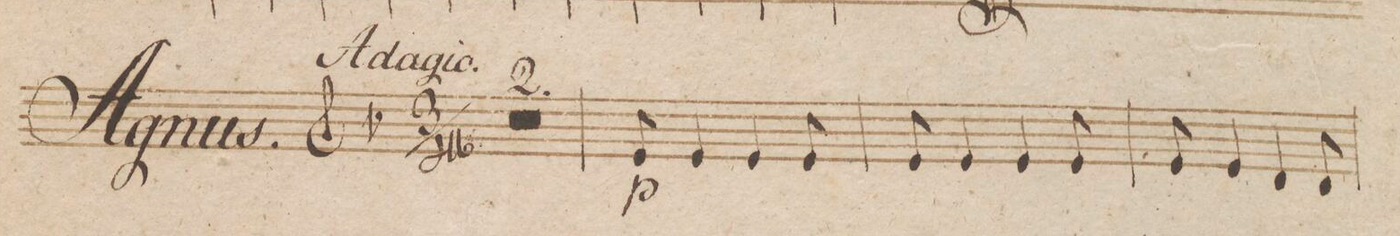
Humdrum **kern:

**kern	**dynam
*I"Violino Imo	*
*clefG2	*
*k[b-]	*
*M3/4	*
1.r	.
=2	=2
=3	=3
*	*below
8e/	p
4e/	.
4e/	.
8e/	.
=4	=4
8e/	.
4e/	.
4e/	.
8e/	.
=5	=5
8e/	.
4e/	.
4d/	.
8d/	.
=6	=6
*-	*-
